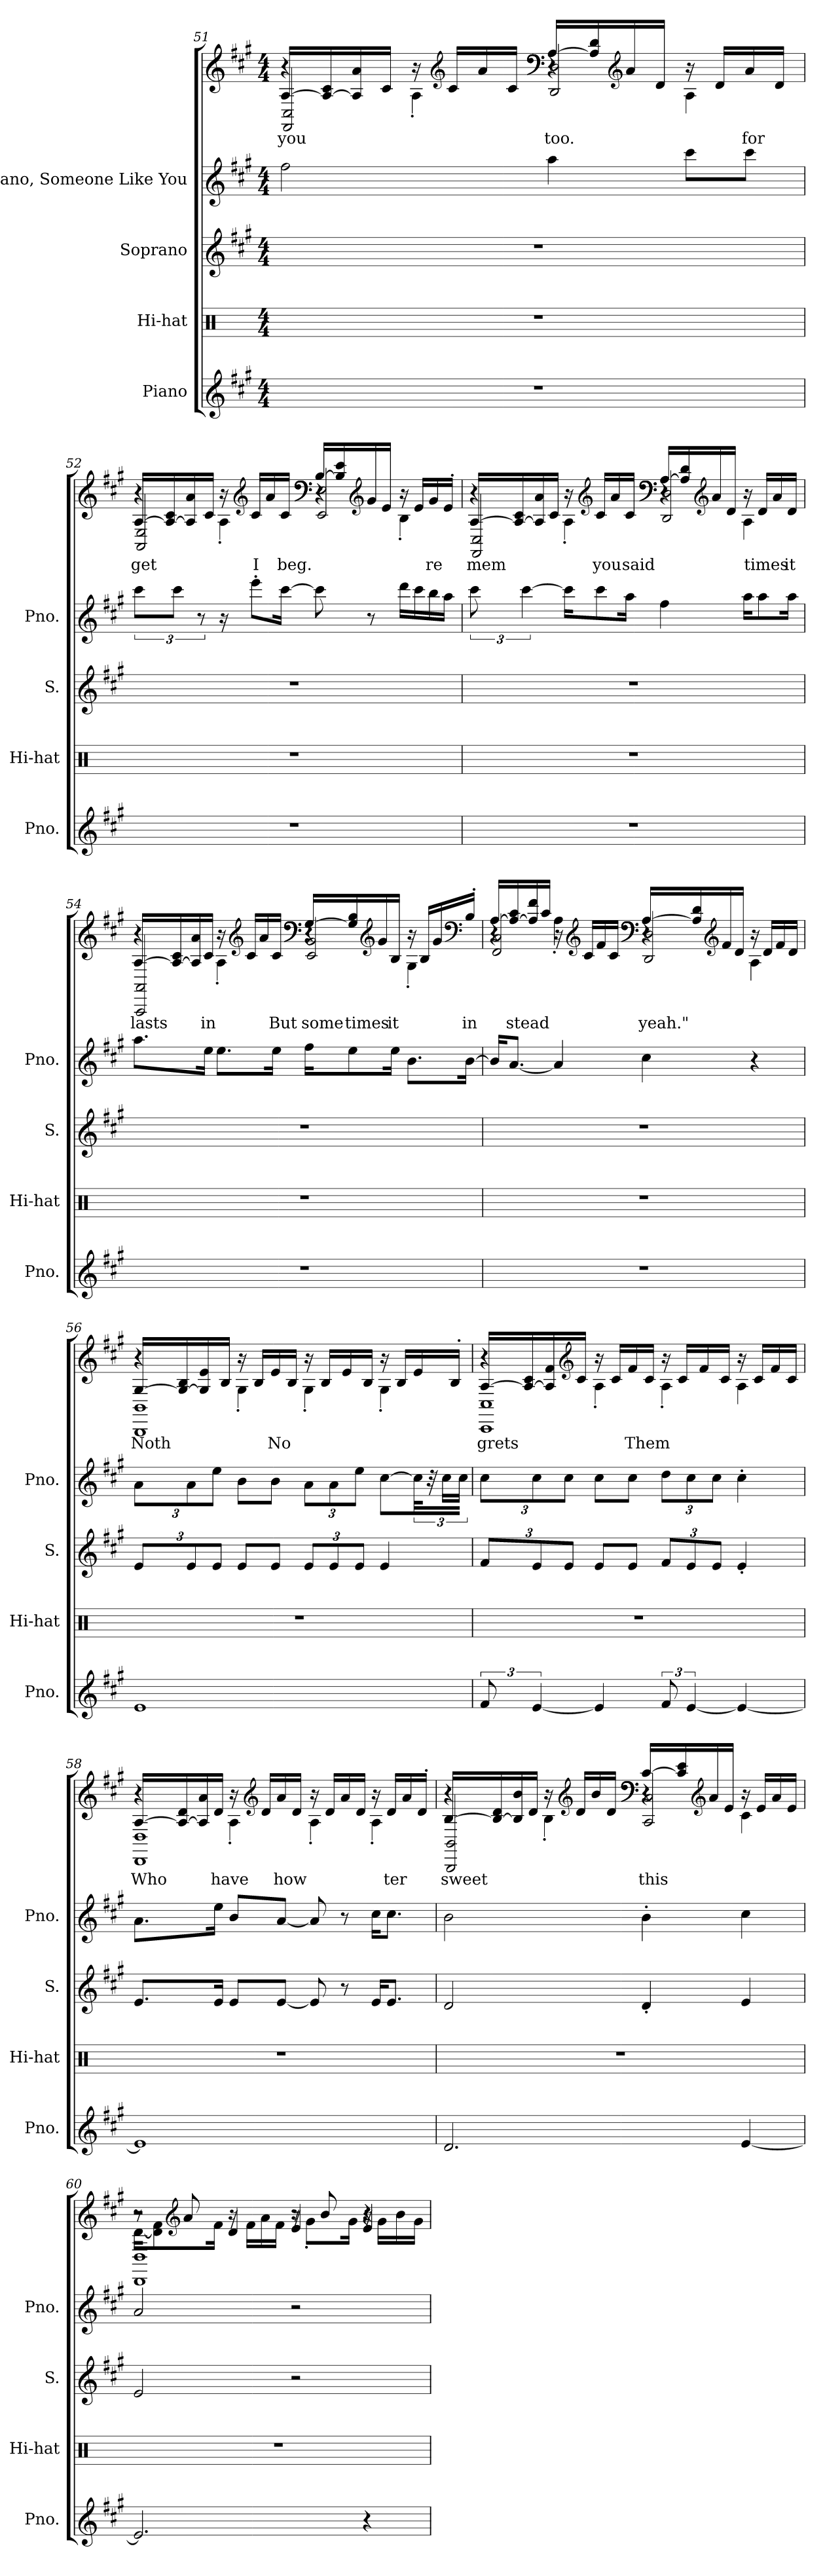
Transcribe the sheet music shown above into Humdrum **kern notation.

**kern	**kern	**kern	**kern	**kern	**text
*part4	*part3	*part2	*part1	*part1	*part1
*staff5	*staff4	*staff3	*staff2	*staff1	*staff1
*I"Piano	*I"Hi-hat	*I"Soprano	*I"Piano, Someone Like You	*	*
*I'Pno.	*I'Hi-hat	*I'S.	*I'Pno.	*	*
!!LO:LB:g=z
*clefG2	*clefX	*clefG2	*clefG2	*clefG2	*
*k[f#c#g#]	*k[]	*k[f#c#g#]	*k[f#c#g#]	*k[f#c#g#]	*
*M4/4	*M4/4	*M4/4	*M4/4	*M4/4	*
=51	=51	=51	=51	=51	=51
!	!	!	!	!	!LO:LY:b
*	*	*	*	*^	*
*	*	*	*	*	*^	*
1r	1r	1r	2ff#\	[16A/LL	4r	2FF#/ 2C#/	you
.	.	.	.	16A/_ 16c#/	.	.	.
.	.	.	.	16A/] 16a/	.	.	.
.	.	.	.	16c#/JJ	.	.	.
.	.	.	.	16r	4A'\	.	.
*	*	*	*	*clefG2	*	*	*
.	.	.	.	16c#/LL	.	.	.
.	.	.	.	16a/	.	.	.
.	.	.	.	16c#/JJ	.	.	.
*	*	*	*	*clefF4	*	*	*
!	!	!	!	!	!	!	!LO:LY:b
.	.	.	4aa\	[16A/LL	4r	2DD/ 2D/	too.
.	.	.	.	16A/] 16d/	.	.	.
*	*	*	*	*clefG2	*	*	*
.	.	.	.	16a/	.	.	.
.	.	.	.	16d/JJ	.	.	.
.	.	.	8ccc#\L	16r	4A\	.	.
.	.	.	.	16d/LL	.	.	.
!	!	!	!	!	!	!	!LO:LY:b
.	.	.	8ccc#\J	16a/	.	.	for
.	.	.	.	16d/JJ	.	.	.
!!LO:PB:g=z	!!	!!
=52	=52	=52	=52	=52	=52	=52	=52
!	!	!	!	!	!	!	!LO:LY:b
1r	1r	1r	12ccc#\L	[16A/LL	4r	2AA/ 2E/	get
.	.	.	.	16A/_ 16c#/	.	.	.
.	.	.	12ccc#\J	.	.	.	.
.	.	.	.	16A/] 16a/	.	.	.
.	.	.	12r	.	.	.	.
.	.	.	.	16c#/JJ	.	.	.
.	.	.	16r	16r	4A'\	.	.
*	*	*	*	*clefG2	*	*	*
!	!	!	!	!	!	!	!LO:LY:b
.	.	.	8eee'\L	16c#/LL	.	.	I
.	.	.	.	16a/	.	.	.
!	!	!	!	!	!	!	!LO:LY:b
.	.	.	[16ccc#\Jk	16c#/JJ	.	.	beg.
*	*	*	*	*clefF4	*	*	*
.	.	.	8ccc#\]	[16B/LL	4r	2EE/ 2E/	.
.	.	.	.	16B/] 16e/	.	.	.
*	*	*	*	*clefG2	*	*	*
.	.	.	8r	16g#/	.	.	.
.	.	.	.	16e/JJ	.	.	.
.	.	.	16ddd\LL	16r	4B'\	.	.
.	.	.	16ccc#\	16e/LL	.	.	.
!	!	!	!	!	!	!	!LO:LY:b
.	.	.	16bb\	16g#/	.	.	re
.	.	.	16aa\JJ	16e'/JJ	.	.	.
!!LO:LB:g=z	!!	!!
=53	=53	=53	=53	=53	=53	=53	=53
!	!	!	!	!	!	!	!LO:LY:b
1r	1r	1r	12ccc#\	[16A/LL	4r	2FF#/ 2C#/	mem
.	.	.	.	16A/_ 16c#/	.	.	.
.	.	.	[6ccc#\	.	.	.	.
.	.	.	.	16A/] 16a/	.	.	.
.	.	.	.	16c#/JJ	.	.	.
.	.	.	16ccc#\KL]	16r	4A'\	.	.
*	*	*	*	*clefG2	*	*	*
!	!	!	!	!	!	!	!LO:LY:b
.	.	.	8ccc#\	16c#/LL	.	.	you
.	.	.	.	16a/	.	.	.
!	!	!	!	!	!	!	!LO:LY:b
.	.	.	16aa\Jk	16c#/JJ	.	.	said
*	*	*	*	*clefF4	*	*	*
.	.	.	4ff#\	[16A/LL	4r	2DD/ 2D/	.
.	.	.	.	16A/] 16d/	.	.	.
*	*	*	*	*clefG2	*	*	*
.	.	.	.	16a/	.	.	.
.	.	.	.	16d/JJ	.	.	.
.	.	.	16aa\KL	16r	4A\	.	.
!	!	!	!	!	!	!	!LO:LY:b
.	.	.	8aa\	16d/LL	.	.	times
.	.	.	.	16a/	.	.	.
!	!	!	!	!	!	!	!LO:LY:b
.	.	.	16aa\Jk	16d/JJ	.	.	it
!!LO:PB:g=z	!!	!!
=54	=54	=54	=54	=54	=54	=54	=54
!	!	!	!	!	!	!	!LO:LY:b
1r	1r	1r	8.aa\L	[16A/LL	4r	2AAA/ 2AA/	lasts
.	.	.	.	16A/_ 16c#/	.	.	.
.	.	.	.	16A/] 16a/	.	.	.
!	!	!	!	!	!	!	!LO:LY:b
.	.	.	16ee\Jk	16c#/JJ	.	.	in
.	.	.	8.ee\L	16r	4A'\	.	.
*	*	*	*	*clefG2	*	*	*
.	.	.	.	16c#/LL	.	.	.
.	.	.	.	16a/	.	.	.
!	!	!	!	!	!	!	!LO:LY:b
.	.	.	16ee\Jk	16c#/JJ	.	.	But
*	*	*	*	*clefF4	*	*	*
!	!	!	!	!	!	!	!LO:LY:b
.	.	.	16ff#\KL	[16G#/LL	4r	2EE/ 2BB/	some
!	!	!	!	!	!	!	!LO:LY:b
.	.	.	8ee\	16G#/] 16B/	.	.	times
*	*	*	*	*clefG2	*	*	*
.	.	.	.	16g#/	.	.	.
!	!	!	!	!	!	!	!LO:LY:b
.	.	.	16ee\Jk	16B/JJ	.	.	it
.	.	.	8.b\L	16r	4G#'\	.	.
.	.	.	.	16B/LL	.	.	.
.	.	.	.	16g#/	.	.	.
*	*	*	*	*clefF4	*	*	*
!	!	!	!	!	!	!	!LO:LY:b
.	.	.	[16b\Jk	16B'/JJ	.	.	in
!!LO:LB:g=z	!!	!!
=55	=55	=55	=55	=55	=55	=55	=55
1r	1r	1r	16b/KL]	[16A/LL	4r	2FF#/ 2C#/	.
!	!	!	!	!	!	!	!LO:LY:b
.	.	.	[8.a/J	16A/_ 16c#/	.	.	stead
.	.	.	.	16A/] 16f#/	.	.	.
.	.	.	.	16c#/JJ	.	.	.
.	.	.	4a/]	16r	4A'\	.	.
*	*	*	*	*clefG2	*	*	*
.	.	.	.	16c#/LL	.	.	.
.	.	.	.	16f#/	.	.	.
.	.	.	.	16c#/JJ	.	.	.
*	*	*	*	*clefF4	*	*	*
!	!	!	!	!	!	!	!LO:LY:b
.	.	.	4cc#\	[16A/LL	4r	2DD/ 2D/	yeah."
.	.	.	.	16A/] 16d/	.	.	.
*	*	*	*	*clefG2	*	*	*
.	.	.	.	16f#/	.	.	.
.	.	.	.	16d/JJ	.	.	.
.	.	.	4r	16r	4A\	.	.
.	.	.	.	16d/LL	.	.	.
.	.	.	.	16f#/	.	.	.
.	.	.	.	16d/JJ	.	.	.
!!LO:PB:g=z	!!	!!
=56	=56	=56	=56	=56	=56	=56	=56
*	*	*Xbrackettup	*Xbrackettup	*	*	*	*
!	!	!	!	!	!	!	!LO:LY:b
1e	1r	12e/L	12a\L	[16G#/LL	4r	1BBB 1BB	Noth
.	.	.	.	16G#/_ 16B/	.	.	.
.	.	12e/	12a\	.	.	.	.
.	.	.	.	16G#/] 16e/	.	.	.
.	.	12e/J	12ee\J	.	.	.	.
.	.	.	.	16B/JJ	.	.	.
.	.	8e/L	8b\L	16r	4G#'\	.	.
.	.	.	.	16B/LL	.	.	.
!	!	!	!	!	!	!	!LO:LY:b
.	.	8e/J	8b\J	16e/	.	.	No
.	.	.	.	16B/JJ	.	.	.
.	.	12e/L	12a\L	16r	4G#'\	.	.
.	.	.	.	16B/LL	.	.	.
.	.	12e/	12a\	.	.	.	.
.	.	.	.	16e/	.	.	.
.	.	12e/J	12ee\J	.	.	.	.
.	.	.	.	16B/JJ	.	.	.
.	.	4e/	[8cc#\L	16r	4G#'\	.	.
.	.	.	.	16B/LL	.	.	.
*	*	*	*brackettup	*	*	*	*
.	.	.	48cc#\Jkk]	16e/	.	.	.
.	.	.	48r	.	.	.	.
.	.	.	24cc#\LL	.	.	.	.
.	.	.	.	16B'/JJ	.	.	.
.	.	.	24cc#\JJ	.	.	.	.
!!LO:LB:g=z	!!	!!
=57	=57	=57	=57	=57	=57	=57	=57
*	*	*	*Xbrackettup	*	*	*	*
!	!	!	!	!	!	!	!LO:LY:b
12f#/	1r	12f#/L	12cc#\L	[16A/LL	4r	1CC# 1C#	grets
.	.	.	.	16A/_ 16c#/	.	.	.
[6e/	.	12e/	12cc#\	.	.	.	.
.	.	.	.	16A/] 16f#/	.	.	.
.	.	12e/J	12cc#\J	.	.	.	.
*	*	*	*	*clefG2	*	*	*
.	.	.	.	16c#/JJ	.	.	.
4e/]	.	8e/L	8cc#\L	16r	4A'\	.	.
.	.	.	.	16c#/LL	.	.	.
!	!	!	!	!	!	!	!LO:LY:b
.	.	8e/J	8cc#\J	16f#/	.	.	Them
.	.	.	.	16c#/JJ	.	.	.
12f#/	.	12f#/L	12dd\L	16r	4A'\	.	.
.	.	.	.	16c#/LL	.	.	.
[6e/	.	12e/	12cc#\	.	.	.	.
.	.	.	.	16f#/	.	.	.
.	.	12e/J	12cc#\J	.	.	.	.
.	.	.	.	16c#/JJ	.	.	.
4e/_	.	4e'/	4cc#'\	16r	4A\	.	.
.	.	.	.	16c#/LL	.	.	.
.	.	.	.	16f#/	.	.	.
.	.	.	.	16c#/JJ	.	.	.
!!LO:PB:g=z	!!	!!
=58	=58	=58	=58	=58	=58	=58	=58
!	!	!	!	!	!	!	!LO:LY:b
1e]	1r	8.e/L	8.a\L	[16A/LL	4r	1DD 1D	Who
.	.	.	.	16A/_ 16d/	.	.	.
.	.	.	.	16A/] 16a/	.	.	.
!	!	!	!	!	!	!	!LO:LY:b
.	.	16e/Jk	16ee\Jk	16d/JJ	.	.	have
.	.	8e/L	8b/L	16r	4A'\	.	.
*	*	*	*	*clefG2	*	*	*
.	.	.	.	16d/LL	.	.	.
!	!	!	!	!	!	!	!LO:LY:b
.	.	[8e/J	[8a/J	16a/	.	.	how
.	.	.	.	16d/JJ	.	.	.
.	.	8e/]	8a/]	16r	4A'\	.	.
.	.	.	.	16d/LL	.	.	.
.	.	8r	8r	16a/	.	.	.
.	.	.	.	16d/JJ	.	.	.
.	.	16e/KL	16cc#\KL	16r	4A'\	.	.
!	!	!	!	!	!	!	!LO:LY:b
.	.	8.e/J	8.cc#\J	16d/LL	.	.	ter
.	.	.	.	16a/	.	.	.
.	.	.	.	16d'/JJ	.	.	.
!!LO:LB:g=z	!!	!!
=59	=59	=59	=59	=59	=59	=59	=59
!	!	!	!	!	!	!	!LO:LY:b
2.d/	1r	2d/	2b\	[16B/LL	4r	2BBB/ 2BB/	sweet
.	.	.	.	16B/_ 16d/	.	.	.
.	.	.	.	16B/] 16b/	.	.	.
.	.	.	.	16d/JJ	.	.	.
.	.	.	.	16r	4B'\	.	.
*	*	*	*	*clefG2	*	*	*
.	.	.	.	16d/LL	.	.	.
.	.	.	.	16b/	.	.	.
.	.	.	.	16d/JJ	.	.	.
*	*	*	*	*clefF4	*	*	*
*	*	*	*	*MM66	*	*	*
!	!	!	!	!	!	!	!LO:LY:b
.	.	4d'/	4b'\	[16c#/LL	4r	2CC#/ 2C#/	this
.	.	.	.	16c#/] 16e/	.	.	.
*	*	*	*	*clefG2	*	*	*
.	.	.	.	16a/	.	.	.
.	.	.	.	16e/JJ	.	.	.
*	*	*	*	*MM64	*	*	*
[4e/	.	4e/	4cc#\	16r	4c#\	.	.
.	.	.	.	16e/LL	.	.	.
.	.	.	.	16a/	.	.	.
.	.	.	.	16e/JJ	.	.	.
!!LO:PB:g=z
=60	=60	=60	=60	=60	=60	=60	=60
*	*	*	*	*^	*^	*^	*
2.e/]	1r	2e/	2a/	2r	[16d\KL	8r	1DD 1D	96ryy	6ryy	.
*	*	*	*	*MM62	*	*	*	*	*	*
.	.	.	.	.	.	.	.	3%2ryy	.	.
.	.	.	.	.	8d\] 8f#\	.	.	.	.	.
*	*	*	*	*clefG2	*	*	*	*	*	*
.	.	.	.	.	.	8a/	.	.	.	.
.	.	.	.	.	.	.	.	.	12ryy	.
.	.	.	.	.	16f#\Jk	.	.	.	.	.
.	.	.	.	.	16r	4d/	.	.	96ryy	.
*	*	*	*	*MM58	*	*	*	*	*	*
.	.	.	.	.	.	.	.	.	3%2ryy	.
.	.	.	.	.	16f#\LL	.	.	.	.	.
.	.	.	.	.	16a\	.	.	.	.	.
.	.	.	.	.	16f#\JJ	.	.	.	.	.
*	*	*	*	*MM56	*	*	*	*	*	*
.	.	2r	2r	8r	16r	4e/	.	.	.	.
.	.	.	.	.	8g#'\L	.	.	.	.	.
.	.	.	.	8b/	.	.	.	.	.	.
.	.	.	.	.	.	.	.	6ryy	.	.
.	.	.	.	.	16g#\Jk	.	.	.	.	.
4r	.	.	.	4r	16r	4e/	.	.	.	.
.	.	.	.	.	16g#\LL	.	.	.	.	.
.	.	.	.	.	.	.	.	12...ryy	.	.
.	.	.	.	.	16b\	.	.	.	.	.
.	.	.	.	.	.	.	.	.	24..ryy	.
.	.	.	.	.	16g#\JJ	.	.	.	.	.
*	*	*	*	*v	*v	*v	*v	*v	*v	*
*MM67	*MM67	*MM67	*MM67	*MM67	*
=	=	=	=	=	=
*-	*-	*-	*-	*-	*-
